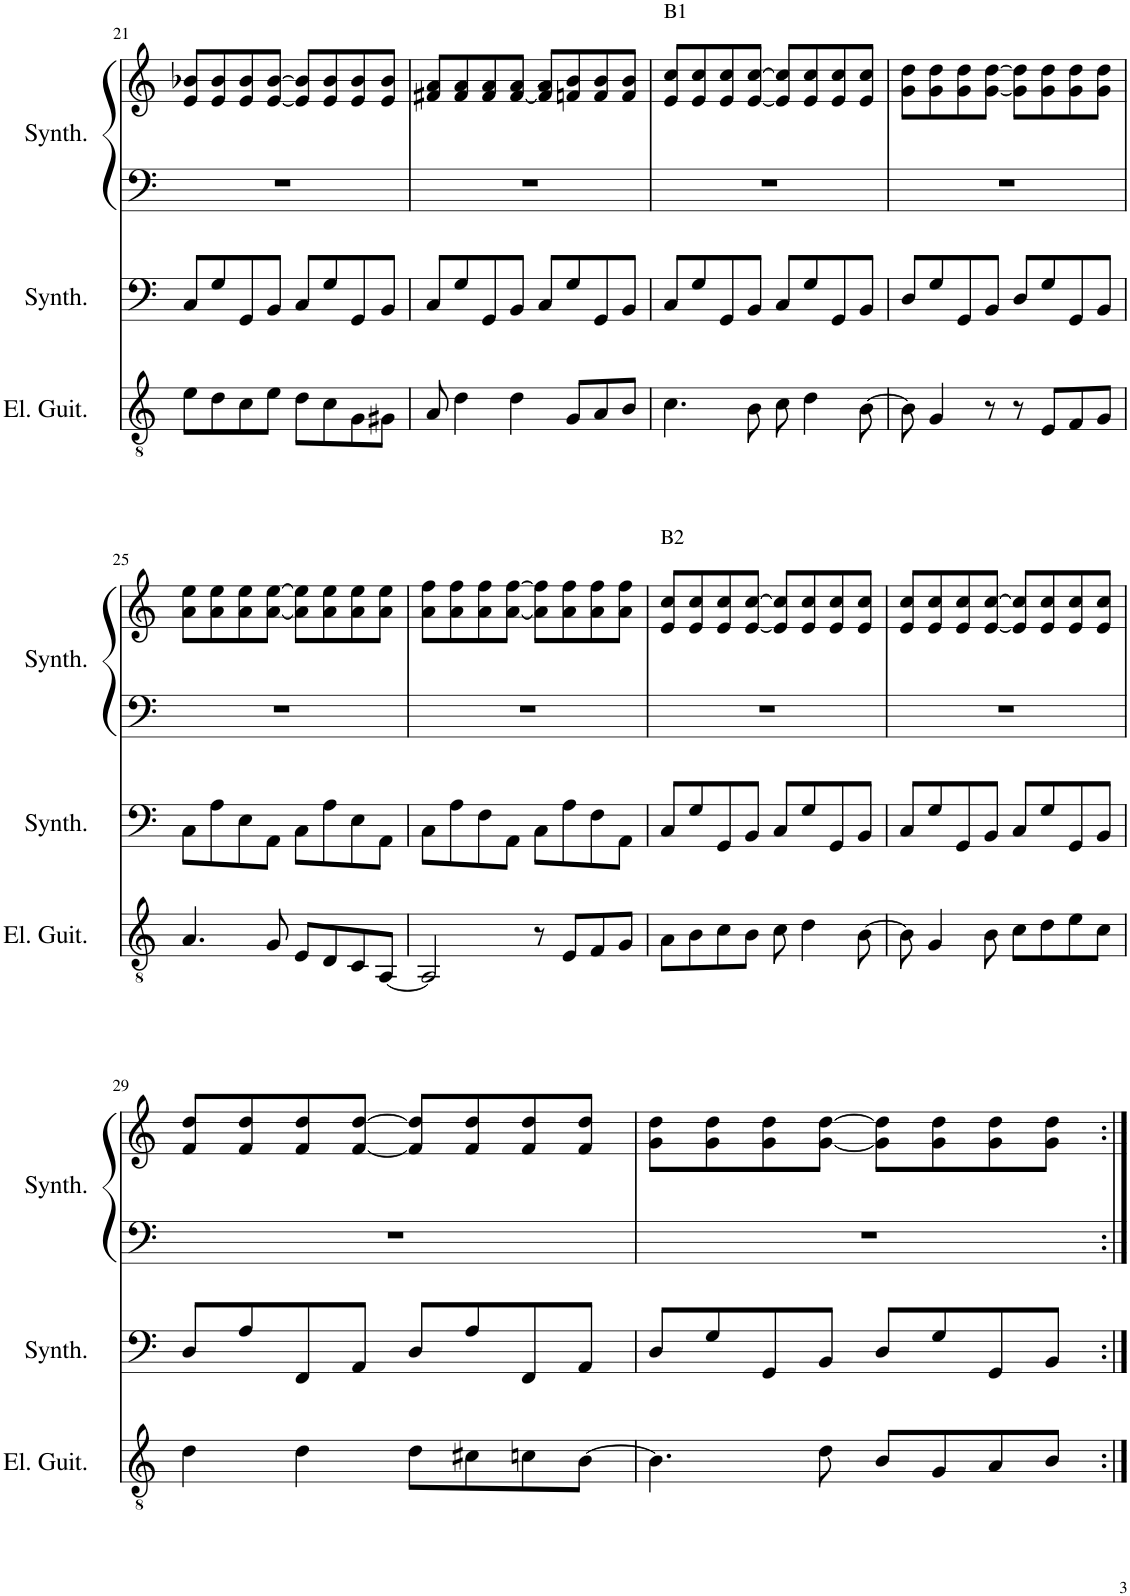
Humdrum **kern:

**kern	**kern	**kern	**kern
*part3	*part2	*part1	*part1
*staff4	*staff3	*staff2	*staff1
*I"Electric Guitar	*I"Bass Synthesiser	*I"Sci-fi Synthesiser	*
*I'El. Guit.	*I'Synth.	*I'Synth.	*
!!LO:PB:g=z
*clefGv2	*clefF4	*clefF4	*clefG2
*k[]	*k[]	*k[]	*k[]
*M4/4	*M4/4	*M4/4	*M4/4
=21	=21	=21	=21
8e\L	8C/L	1r	8e/ 8b-X/L
8d\	8G/	.	8e/ 8b-/
8c\	8GG/	.	8e/ 8b-/
8e\J	8BB/J	.	[8e/ [8b-/J
8d\L	8C/L	.	8e/] 8b-/]L
8c\	8G/	.	8e/ 8b-/
8G\	8GG/	.	8e/ 8b-/
8G#X\J	8BB/J	.	8e/ 8b-/J
=22	=22	=22	=22
8A/	8C/L	1r	8f#X/ 8a/L
4d\	8G/	.	8f#/ 8a/
.	8GG/	.	8f#/ 8a/
4d\	8BB/J	.	[8f#/ [8a/J
.	8C/L	.	8f#/] 8a/]L
8G/L	8G/	.	8fn/ 8b/
8A/	8GG/	.	8f/ 8b/
8B/J	8BB/J	.	8f/ 8b/J
=23	=23	=23	=23
!	!	!	!LO:TX:a:t=B1
4.c\	8C/L	1r	8e/ 8cc/L
.	8G/	.	8e/ 8cc/
.	8GG/	.	8e/ 8cc/
8B\	8BB/J	.	[8e/ [8cc/J
8c\	8C/L	.	8e/] 8cc/]L
4d\	8G/	.	8e/ 8cc/
.	8GG/	.	8e/ 8cc/
[8B\	8BB/J	.	8e/ 8cc/J
=24	=24	=24	=24
8B\]	8D/L	1r	8g\ 8dd\L
4G/	8G/	.	8g\ 8dd\
.	8GG/	.	8g\ 8dd\
8r	8BB/J	.	[8g\ [8dd\J
8r	8D/L	.	8g\] 8dd\]L
8E/L	8G/	.	8g\ 8dd\
8F/	8GG/	.	8g\ 8dd\
8G/J	8BB/J	.	8g\ 8dd\J
!!LO:LB:g=z
=25	=25	=25	=25
4.A/	8C\L	1r	8a\ 8ee\L
.	8A\	.	8a\ 8ee\
.	8E\	.	8a\ 8ee\
8G/	8AA\J	.	[8a\ [8ee\J
8E/L	8C\L	.	8a\] 8ee\]L
8D/	8A\	.	8a\ 8ee\
8C/	8E\	.	8a\ 8ee\
[8AA/J	8AA\J	.	8a\ 8ee\J
=26	=26	=26	=26
2AA/]	8C\L	1r	8a\ 8ff\L
.	8A\	.	8a\ 8ff\
.	8F\	.	8a\ 8ff\
.	8AA\J	.	[8a\ [8ff\J
8r	8C\L	.	8a\] 8ff\]L
8E/L	8A\	.	8a\ 8ff\
8F/	8F\	.	8a\ 8ff\
8G/J	8AA\J	.	8a\ 8ff\J
=27	=27	=27	=27
!	!	!	!LO:TX:a:t=B2
8A\L	8C/L	1r	8e/ 8cc/L
8B\	8G/	.	8e/ 8cc/
8c\	8GG/	.	8e/ 8cc/
8B\J	8BB/J	.	[8e/ [8cc/J
8c\	8C/L	.	8e/] 8cc/]L
4d\	8G/	.	8e/ 8cc/
.	8GG/	.	8e/ 8cc/
[8B\	8BB/J	.	8e/ 8cc/J
=28	=28	=28	=28
8B\]	8C/L	1r	8e/ 8cc/L
4G/	8G/	.	8e/ 8cc/
.	8GG/	.	8e/ 8cc/
8B\	8BB/J	.	[8e/ [8cc/J
8c\L	8C/L	.	8e/] 8cc/]L
8d\	8G/	.	8e/ 8cc/
8e\	8GG/	.	8e/ 8cc/
8c\J	8BB/J	.	8e/ 8cc/J
!!LO:LB:g=z
=29	=29	=29	=29
4d\	8D/L	1r	8f/ 8dd/L
.	8A/	.	8f/ 8dd/
4d\	8FF/	.	8f/ 8dd/
.	8AA/J	.	[8f/ [8dd/J
8d\L	8D/L	.	8f/] 8dd/]L
8c#X\	8A/	.	8f/ 8dd/
8cn\	8FF/	.	8f/ 8dd/
[8B\J	8AA/J	.	8f/ 8dd/J
=30	=30	=30	=30
4.B\]	8D/L	1r	8g\ 8dd\L
.	8G/	.	8g\ 8dd\
.	8GG/	.	8g\ 8dd\
8d\	8BB/J	.	[8g\ [8dd\J
8B/L	8D/L	.	8g\] 8dd\]L
8G/	8G/	.	8g\ 8dd\
8A/	8GG/	.	8g\ 8dd\
8B/J	8BB/J	.	8g\ 8dd\J
=:|!	=:|!	=:|!	=:|!
*-	*-	*-	*-
